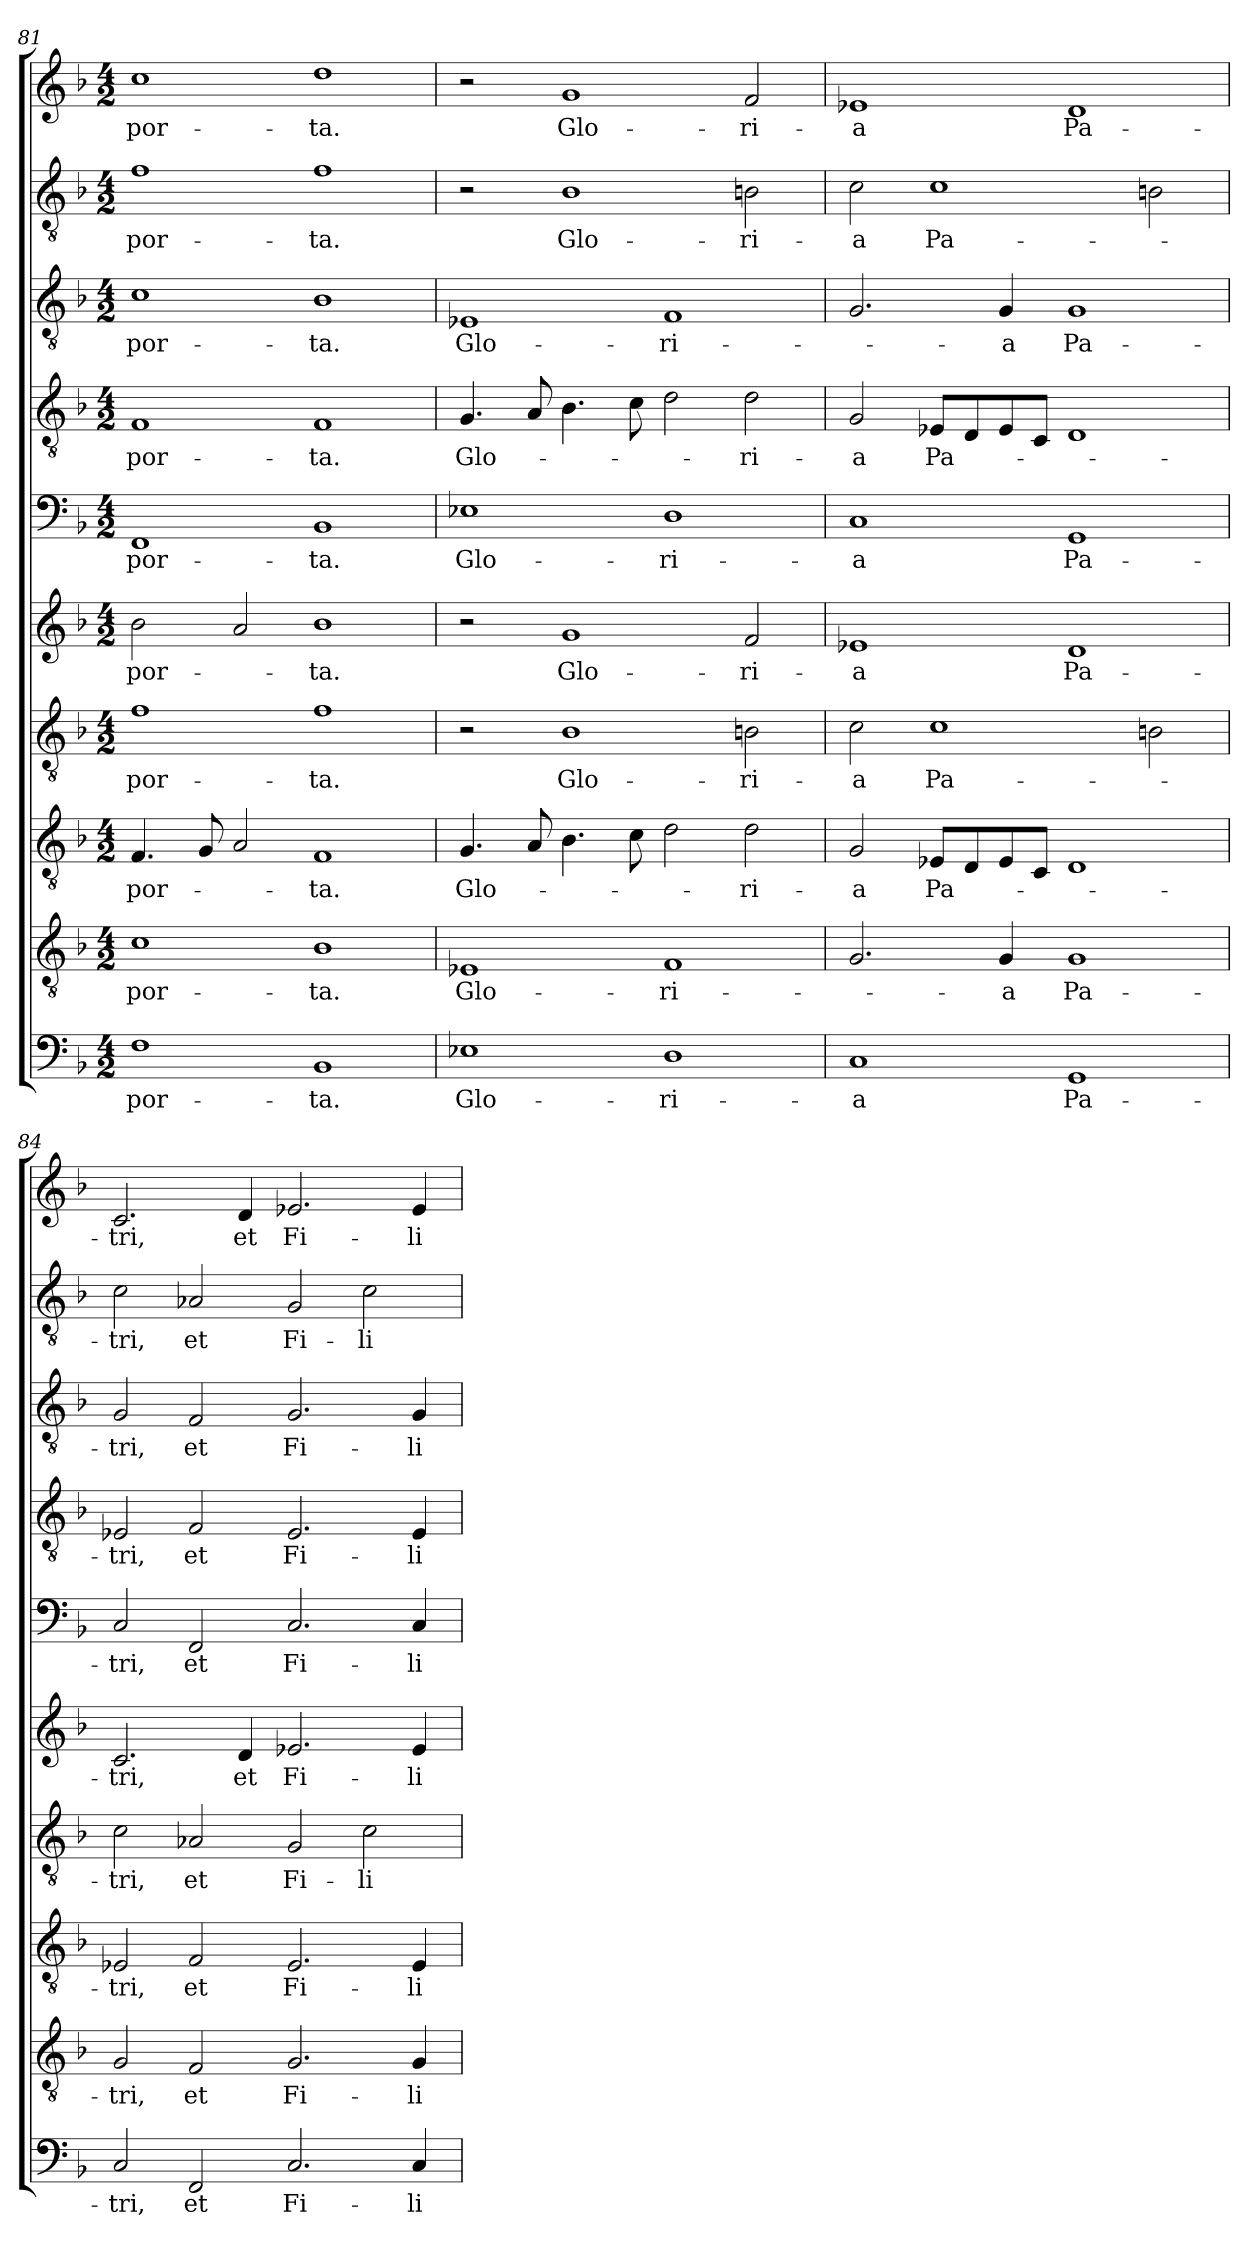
**kern	**text	**kern	**text	**kern	**text	**kern	**text	**kern	**text	**kern	**text	**kern	**text	**kern	**text	**kern	**text	**kern	**text
*part10	*part10	*part9	*part9	*part8	*part8	*part7	*part7	*part6	*part6	*part5	*part5	*part4	*part4	*part3	*part3	*part2	*part2	*part1	*part1
*staff10	*staff10	*staff9	*staff9	*staff8	*staff8	*staff7	*staff7	*staff6	*staff6	*staff5	*staff5	*staff4	*staff4	*staff3	*staff3	*staff2	*staff2	*staff1	*staff1
*clefF4	*	*clefGv2	*	*clefGv2	*	*clefGv2	*	*clefG2	*	*clefF4	*	*clefGv2	*	*clefGv2	*	*clefGv2	*	*clefG2	*
*k[b-]	*	*k[b-]	*	*k[b-]	*	*k[b-]	*	*k[b-]	*	*k[b-]	*	*k[b-]	*	*k[b-]	*	*k[b-]	*	*k[b-]	*
*F:	*	*F:	*	*F:	*	*F:	*	*F:	*	*F:	*	*F:	*	*F:	*	*F:	*	*F:	*
*M4/2	*	*M4/2	*	*M4/2	*	*M4/2	*	*M4/2	*	*M4/2	*	*M4/2	*	*M4/2	*	*M4/2	*	*M4/2	*
=81	=81	=81	=81	=81	=81	=81	=81	=81	=81	=81	=81	=81	=81	=81	=81	=81	=81	=81	=81
!	!LO:LY:b	!	!LO:LY:b	!	!LO:LY:b	!	!LO:LY:b	!	!LO:LY:b	!	!LO:LY:b	!	!LO:LY:b	!	!LO:LY:b	!	!LO:LY:b	!	!LO:LY:b
1F	por-	1c	por-	4.F/	por-	1f	por-	2b-\	por-	1FF	por-	1F	por-	1c	por-	1f	por-	1cc	por-
.	.	.	.	8G/	.	.	.	.	.	.	.	.	.	.	.	.	.	.	.
.	.	.	.	2A/	.	.	.	2a/	.	.	.	.	.	.	.	.	.	.	.
!	!LO:LY:b	!	!LO:LY:b	!	!LO:LY:b	!	!LO:LY:b	!	!LO:LY:b	!	!LO:LY:b	!	!LO:LY:b	!	!LO:LY:b	!	!LO:LY:b	!	!LO:LY:b
1BB-	-ta.	1B-	-ta.	1F	-ta.	1f	-ta.	1b-	-ta.	1BB-	-ta.	1F	-ta.	1B-	-ta.	1f	-ta.	1dd	-ta.
!!LO:PB:g=z
=82	=82	=82	=82	=82	=82	=82	=82	=82	=82	=82	=82	=82	=82	=82	=82	=82	=82	=82	=82
!	!LO:LY:b	!	!LO:LY:b	!	!LO:LY:b	!	!	!	!	!	!LO:LY:b	!	!LO:LY:b	!	!LO:LY:b	!	!	!	!
1E-X	Glo-	1E-X	Glo-	4.G/	Glo-	2r	.	2r	.	1E-X	Glo-	4.G/	Glo-	1E-X	Glo-	2r	.	2r	.
.	.	.	.	8A/	.	.	.	.	.	.	.	8A/	.	.	.	.	.	.	.
!	!	!	!	!	!	!	!LO:LY:b	!	!LO:LY:b	!	!	!	!	!	!	!	!LO:LY:b	!	!LO:LY:b
.	.	.	.	4.B-\	.	1B-	Glo-	1g	Glo-	.	.	4.B-\	.	.	.	1B-	Glo-	1g	Glo-
.	.	.	.	8c\	.	.	.	.	.	.	.	8c\	.	.	.	.	.	.	.
!	!LO:LY:b	!	!LO:LY:b	!	!	!	!	!	!	!	!LO:LY:b	!	!	!	!LO:LY:b	!	!	!	!
1D	-ri-	1F	-ri-	2d\	.	.	.	.	.	1D	-ri-	2d\	.	1F	-ri-	.	.	.	.
!	!	!	!	!	!LO:LY:b	!	!LO:LY:b	!	!LO:LY:b	!	!	!	!LO:LY:b	!	!	!	!LO:LY:b	!	!LO:LY:b
.	.	.	.	2d\	-ri-	2Bn\	-ri-	2f/	-ri-	.	.	2d\	-ri-	.	.	2Bn\	-ri-	2f/	-ri-
=83	=83	=83	=83	=83	=83	=83	=83	=83	=83	=83	=83	=83	=83	=83	=83	=83	=83	=83	=83
!	!LO:LY:b	!	!	!	!LO:LY:b	!	!LO:LY:b	!	!LO:LY:b	!	!LO:LY:b	!	!LO:LY:b	!	!	!	!LO:LY:b	!	!LO:LY:b
1C	-a	2.G/	.	2G/	-a	2c\	-a	1e-X	-a	1C	-a	2G/	-a	2.G/	.	2c\	-a	1e-X	-a
!	!	!	!	!	!LO:LY:b	!	!LO:LY:b	!	!	!	!	!	!LO:LY:b	!	!	!	!LO:LY:b	!	!
.	.	.	.	8E-X/L	Pa-	1c	Pa-	.	.	.	.	8E-X/L	Pa-	.	.	1c	Pa-	.	.
.	.	.	.	8D/	.	.	.	.	.	.	.	8D/	.	.	.	.	.	.	.
!	!	!	!LO:LY:b	!	!	!	!	!	!	!	!	!	!	!	!LO:LY:b	!	!	!	!
.	.	4G/	-a	8E-/	.	.	.	.	.	.	.	8E-/	.	4G/	-a	.	.	.	.
.	.	.	.	8C/J	.	.	.	.	.	.	.	8C/J	.	.	.	.	.	.	.
!	!LO:LY:b	!	!LO:LY:b	!	!	!	!	!	!LO:LY:b	!	!LO:LY:b	!	!	!	!LO:LY:b	!	!	!	!LO:LY:b
1GG	Pa-	1G	Pa-	1D	.	.	.	1d	Pa-	1GG	Pa-	1D	.	1G	Pa-	.	.	1d	Pa-
.	.	.	.	.	.	2Bn\	.	.	.	.	.	.	.	.	.	2Bn\	.	.	.
=84	=84	=84	=84	=84	=84	=84	=84	=84	=84	=84	=84	=84	=84	=84	=84	=84	=84	=84	=84
!	!LO:LY:b	!	!LO:LY:b	!	!LO:LY:b	!	!LO:LY:b	!	!LO:LY:b	!	!LO:LY:b	!	!LO:LY:b	!	!LO:LY:b	!	!LO:LY:b	!	!LO:LY:b
2C/	-tri,	2G/	-tri,	2E-X/	-tri,	2c\	-tri,	2.c/	-tri,	2C/	-tri,	2E-X/	-tri,	2G/	-tri,	2c\	-tri,	2.c/	-tri,
!	!LO:LY:b	!	!LO:LY:b	!	!LO:LY:b	!	!LO:LY:b	!	!	!	!LO:LY:b	!	!LO:LY:b	!	!LO:LY:b	!	!LO:LY:b	!	!
2FF/	et	2F/	et	2F/	et	2A-X/	et	.	.	2FF/	et	2F/	et	2F/	et	2A-X/	et	.	.
!	!	!	!	!	!	!	!	!	!LO:LY:b	!	!	!	!	!	!	!	!	!	!LO:LY:b
.	.	.	.	.	.	.	.	4d/	et	.	.	.	.	.	.	.	.	4d/	et
!	!LO:LY:b	!	!LO:LY:b	!	!LO:LY:b	!	!LO:LY:b	!	!LO:LY:b	!	!LO:LY:b	!	!LO:LY:b	!	!LO:LY:b	!	!LO:LY:b	!	!LO:LY:b
2.C/	Fi-	2.G/	Fi-	2.E-/	Fi-	2G/	Fi-	2.e-X/	Fi-	2.C/	Fi-	2.E-/	Fi-	2.G/	Fi-	2G/	Fi-	2.e-X/	Fi-
!	!	!	!	!	!	!	!LO:LY:b	!	!	!	!	!	!	!	!	!	!LO:LY:b	!	!
.	.	.	.	.	.	2c\	-li-	.	.	.	.	.	.	.	.	2c\	-li-	.	.
!	!LO:LY:b	!	!LO:LY:b	!	!LO:LY:b	!	!	!	!LO:LY:b	!	!LO:LY:b	!	!LO:LY:b	!	!LO:LY:b	!	!	!	!LO:LY:b
4C/	-li-	4G/	-li-	4E-/	-li-	.	.	4e-/	-li-	4C/	-li-	4E-/	-li-	4G/	-li-	.	.	4e-/	-li-
=	=	=	=	=	=	=	=	=	=	=	=	=	=	=	=	=	=	=	=
*-	*-	*-	*-	*-	*-	*-	*-	*-	*-	*-	*-	*-	*-	*-	*-	*-	*-	*-	*-
